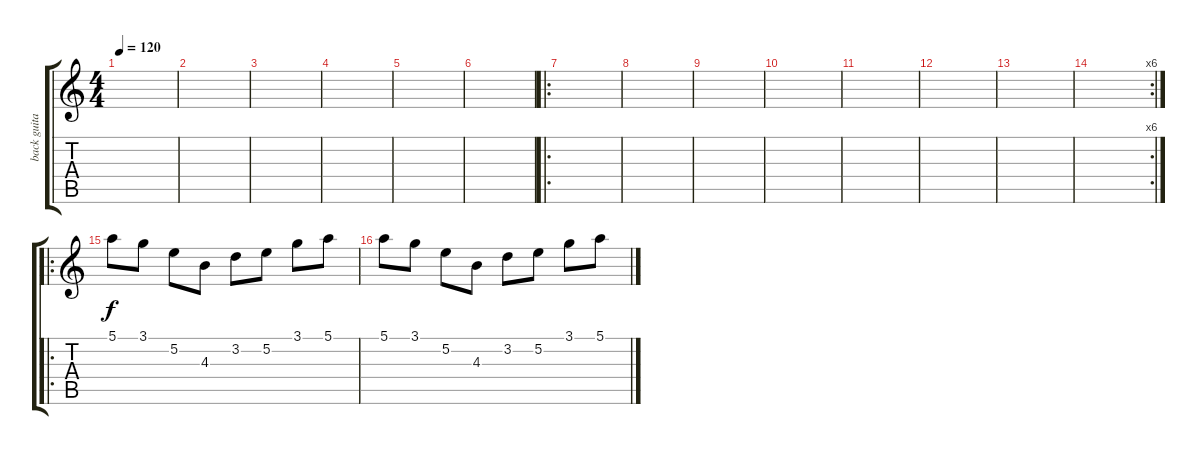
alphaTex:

\track ("back guitar" "back guita") {instrument acousticguitarnylon}
\staff {score tabs}
\tuning (E4 B3 G3 D3 A2 E2) {hide}
\ts (4 4)
\tempo 120
\clef g2
\ks c
|
|
|
|
|
|
\ro
|
|
|
|
|
|
|
\rc 6
|
\ro
5.1.8{volume 8} 3.1.8 5.2.8 4.3.8 3.2.8 5.2.8 3.1.8 5.1.8 |
5.1.8 3.1.8 5.2.8 4.3.8 3.2.8 5.2.8 3.1.8 5.1.8
